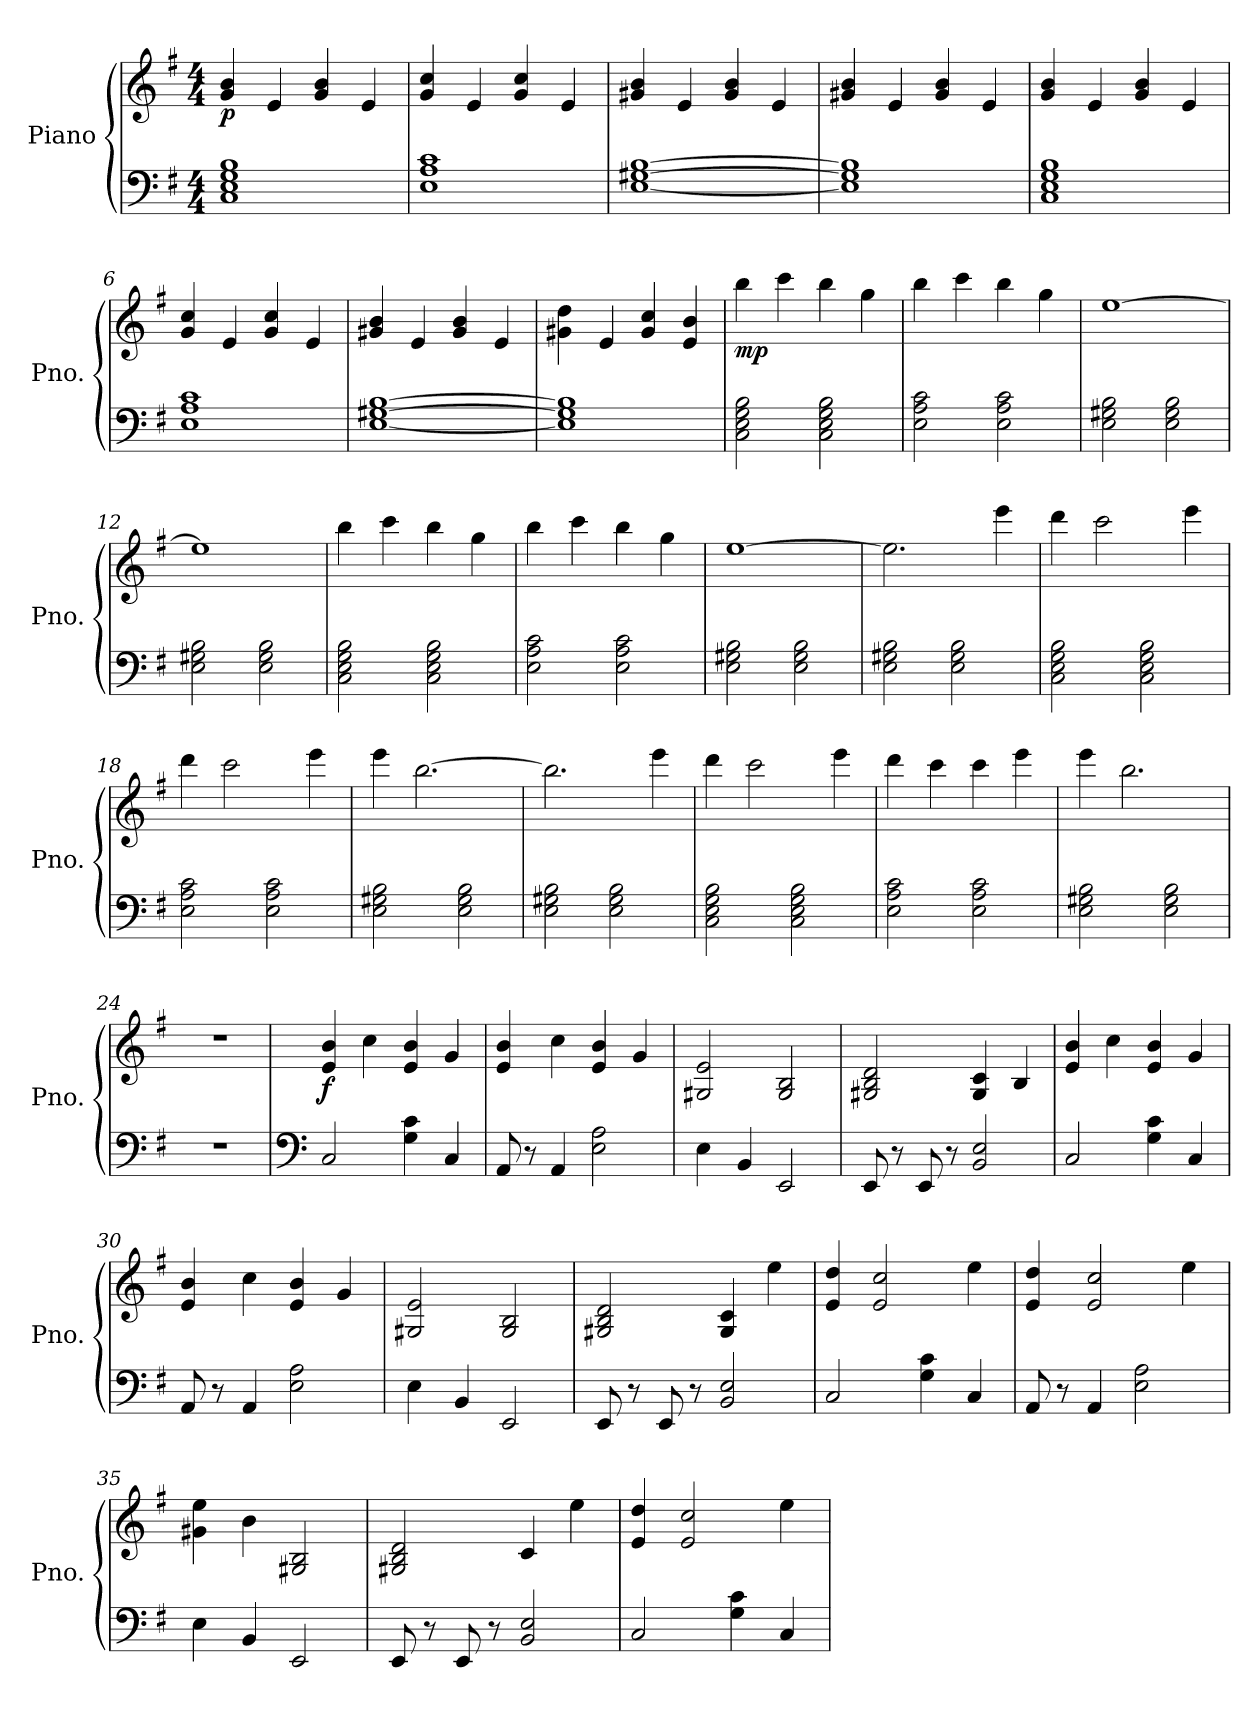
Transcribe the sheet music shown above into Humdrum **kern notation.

**kern	**kern	**dynam
*part1	*part1	*part1
*staff2	*staff1	*staff1/2
*I"Piano	*	*
*I'Pno.	*	*
*clefF4	*clefG2	*
*k[f#]	*k[f#]	*
*M4/4	*M4/4	*
*MM180	*MM180	*
=1	=1	=1
!	!	!LO:DY:b
1C 1E 1G 1B	4g/ 4b/	p
.	4e/	.
.	4g/ 4b/	.
.	4e/	.
=2	=2	=2
1E 1A 1c	4g/ 4cc/	.
.	4e/	.
.	4g/ 4cc/	.
.	4e/	.
=3	=3	=3
[1E [1G#X [1B	4g#X/ 4b/	.
.	4e/	.
.	4g#/ 4b/	.
.	4e/	.
=4	=4	=4
1E] 1G#] 1B]	4g#X/ 4b/	.
.	4e/	.
.	4g#/ 4b/	.
.	4e/	.
=5	=5	=5
1C 1E 1G 1B	4g/ 4b/	.
.	4e/	.
.	4g/ 4b/	.
.	4e/	.
=6	=6	=6
1E 1A 1c	4g/ 4cc/	.
.	4e/	.
.	4g/ 4cc/	.
.	4e/	.
=7	=7	=7
[1E [1G#X [1B	4g#X/ 4b/	.
.	4e/	.
.	4g#/ 4b/	.
.	4e/	.
=8	=8	=8
1E] 1G#] 1B]	4g#X\ 4dd\	.
.	4e/	.
.	4g#/ 4cc/	.
.	4e/ 4b/	.
!!LO:LB:g=z
=9	=9	=9
!	!	!LO:DY:b
2C\ 2E\ 2G\ 2B\	4bb\	mp
.	4ccc\	.
2C\ 2E\ 2G\ 2B\	4bb\	.
.	4gg\	.
=10	=10	=10
2E\ 2A\ 2c\	4bb\	.
.	4ccc\	.
2E\ 2A\ 2c\	4bb\	.
.	4gg\	.
=11	=11	=11
2E\ 2G#X\ 2B\	[1ee	.
2E\ 2G#\ 2B\	.	.
=12	=12	=12
2E\ 2G#X\ 2B\	1ee]	.
2E\ 2G#\ 2B\	.	.
=13	=13	=13
2C\ 2E\ 2G\ 2B\	4bb\	.
.	4ccc\	.
2C\ 2E\ 2G\ 2B\	4bb\	.
.	4gg\	.
=14	=14	=14
2E\ 2A\ 2c\	4bb\	.
.	4ccc\	.
2E\ 2A\ 2c\	4bb\	.
.	4gg\	.
=15	=15	=15
2E\ 2G#X\ 2B\	[1ee	.
2E\ 2G#\ 2B\	.	.
=16	=16	=16
2E\ 2G#X\ 2B\	2.ee\]	.
2E\ 2G#\ 2B\	.	.
.	4eee\	.
=17	=17	=17
2C\ 2E\ 2G\ 2B\	4ddd\	.
.	2ccc\	.
2C\ 2E\ 2G\ 2B\	.	.
.	4eee\	.
=18	=18	=18
2E\ 2A\ 2c\	4ddd\	.
.	2ccc\	.
2E\ 2A\ 2c\	.	.
.	4eee\	.
!!LO:LB:g=z
=19	=19	=19
2E\ 2G#X\ 2B\	4eee\	.
.	[2.bb\	.
2E\ 2G#\ 2B\	.	.
=20	=20	=20
2E\ 2G#X\ 2B\	2.bb\]	.
2E\ 2G#\ 2B\	.	.
.	4eee\	.
=21	=21	=21
2C\ 2E\ 2G\ 2B\	4ddd\	.
.	2ccc\	.
2C\ 2E\ 2G\ 2B\	.	.
.	4eee\	.
=22	=22	=22
2E\ 2A\ 2c\	4ddd\	.
.	4ccc\	.
2E\ 2A\ 2c\	4ccc\	.
.	4eee\	.
=23	=23	=23
2E\ 2G#X\ 2B\	4eee\	.
.	2.bb\	.
2E\ 2G#\ 2B\	.	.
=24	=24	=24
1r	1r	.
=25	=25	=25
*clefF4	*	*
!	!	!LO:DY:b
2C/	4e/ 4b/	f
.	4cc\	.
4G\ 4c\	4e/ 4b/	.
4C/	4g/	.
=26	=26	=26
8AA/	4e/ 4b/	.
8r	.	.
4AA/	4cc\	.
2E\ 2A\	4e/ 4b/	.
.	4g/	.
=27	=27	=27
4E\	2G#X/ 2e/	.
4BB/	.	.
2EE/	2G#/ 2B/	.
!!LO:LB:g=z
=28	=28	=28
8EE/	2G#X/ 2B/ 2d/	.
8r	.	.
8EE/	.	.
8r	.	.
2BB/ 2E/	4G#/ 4c/	.
.	4B/	.
=29	=29	=29
2C/	4e/ 4b/	.
.	4cc\	.
4G\ 4c\	4e/ 4b/	.
4C/	4g/	.
=30	=30	=30
8AA/	4e/ 4b/	.
8r	.	.
4AA/	4cc\	.
2E\ 2A\	4e/ 4b/	.
.	4g/	.
=31	=31	=31
4E\	2G#X/ 2e/	.
4BB/	.	.
2EE/	2G#/ 2B/	.
=32	=32	=32
8EE/	2G#X/ 2B/ 2d/	.
8r	.	.
8EE/	.	.
8r	.	.
2BB/ 2E/	4G#/ 4c/	.
.	4ee\	.
=33	=33	=33
2C/	4e/ 4dd/	.
.	2e/ 2cc/	.
4G\ 4c\	.	.
4C/	4ee\	.
=34	=34	=34
8AA/	4e/ 4dd/	.
8r	.	.
4AA/	2e/ 2cc/	.
2E\ 2A\	.	.
.	4ee\	.
=35	=35	=35
4E\	4g#X\ 4ee\	.
4BB/	4b\	.
2EE/	2G#X/ 2B/	.
!!LO:LB:g=z
=36	=36	=36
8EE/	2G#X/ 2B/ 2d/	.
8r	.	.
8EE/	.	.
8r	.	.
2BB/ 2E/	4c/	.
.	4ee\	.
=37	=37	=37
2C/	4e/ 4dd/	.
.	2e/ 2cc/	.
4G\ 4c\	.	.
4C/	4ee\	.
=	=	=
*-	*-	*-
